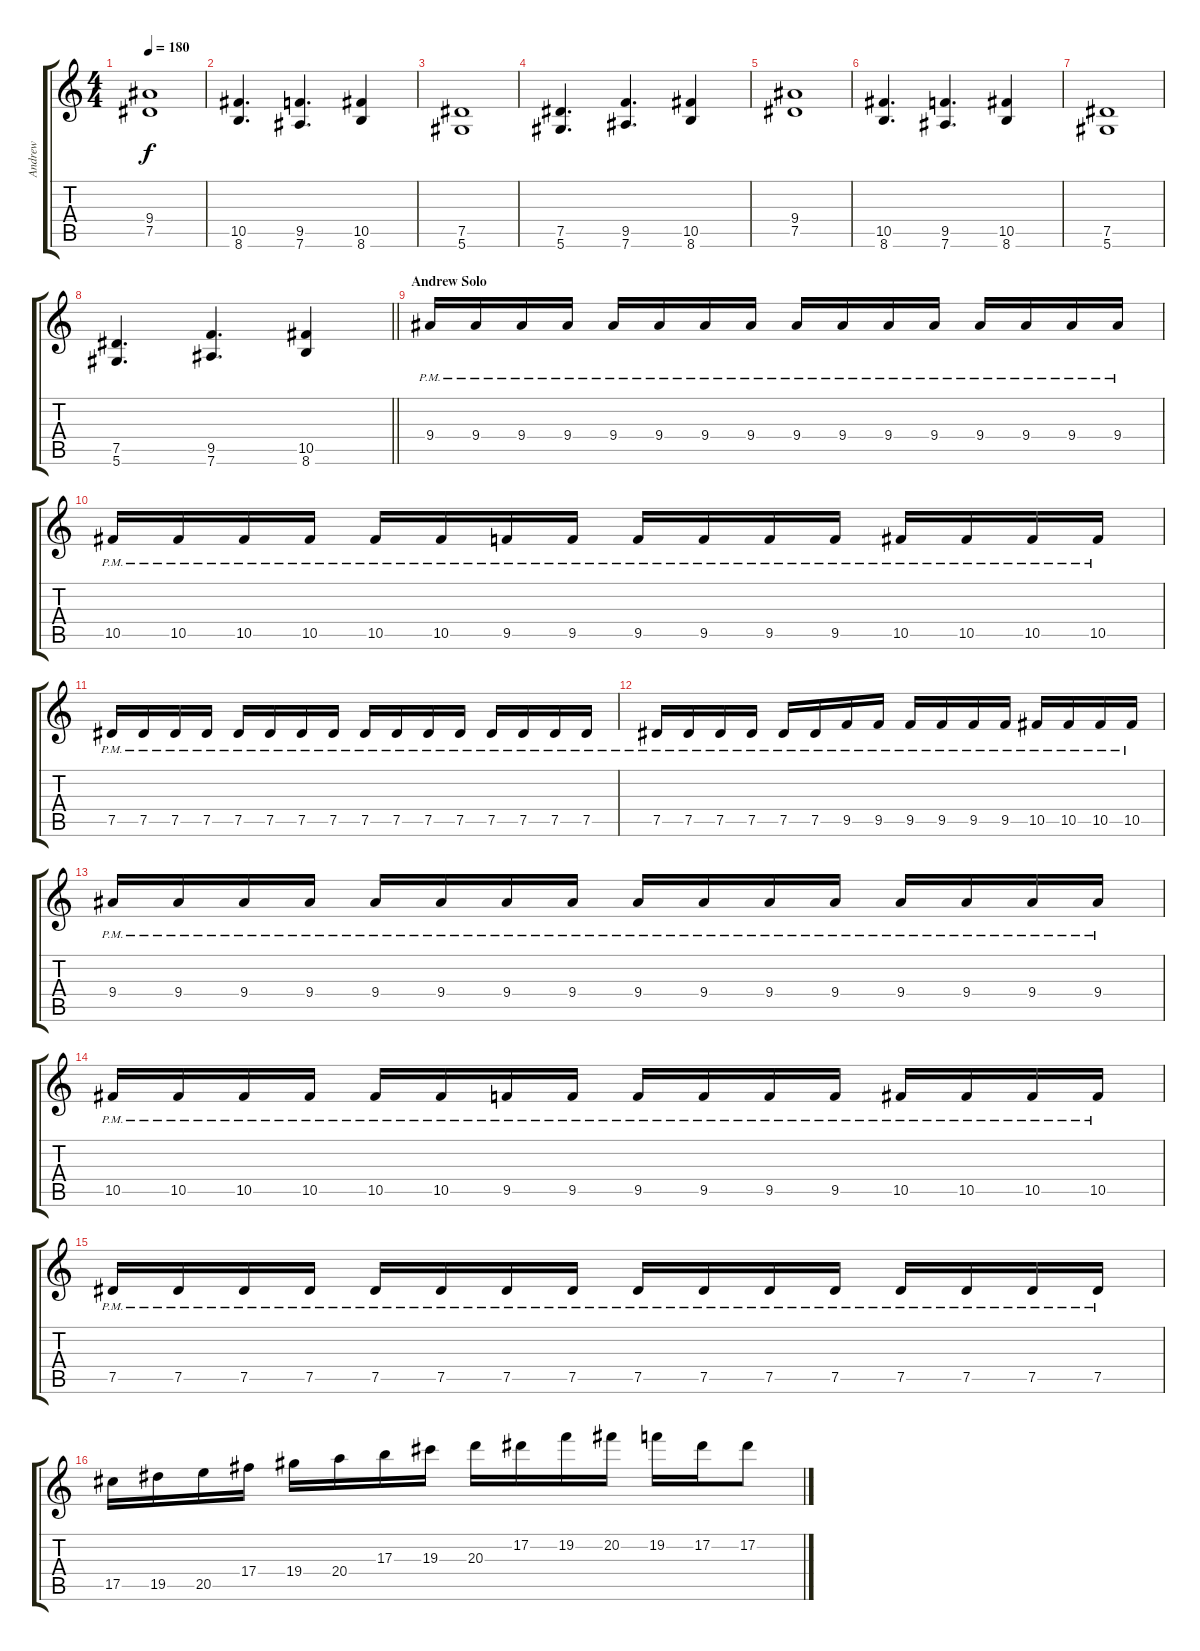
\track ("Andrew" "Andrew") {instrument distortionguitar}
\staff {score tabs}
\tuning (Eb4 Bb3 Gb3 Db3 Ab2 Eb2) {hide}
\ts (4 4)
\tempo 180
\clef g2
\ks c
(9.4 7.5).1{dy f} |
(10.5 8.6).4{d} (9.5 7.6).4{d} (10.5 8.6).4 |
(7.5 5.6).1 |
(7.5 5.6).4{d} (9.5 7.6).4{d} (10.5 8.6).4 |
(9.4 7.5).1 |
(10.5 8.6).4{d} (9.5 7.6).4{d} (10.5 8.6).4 |
(7.5 5.6).1 |
\barLineRight lightlight
(7.5 5.6).4{d} (9.5 7.6).4{d} (10.5 8.6).4 |
\section ("" "Andrew Solo")
9.4{pm}.16 9.4{pm}.16 9.4{pm}.16 9.4{pm}.16 9.4{pm}.16 9.4{pm}.16 9.4{pm}.16 9.4{pm}.16 9.4{pm}.16 9.4{pm}.16 9.4{pm}.16 9.4{pm}.16 9.4{pm}.16 9.4{pm}.16 9.4{pm}.16 9.4{pm}.16 |
10.5{pm}.16 10.5{pm}.16 10.5{pm}.16 10.5{pm}.16 10.5{pm}.16 10.5{pm}.16 9.5{pm}.16 9.5{pm}.16 9.5{pm}.16 9.5{pm}.16 9.5{pm}.16 9.5{pm}.16 10.5{pm}.16 10.5{pm}.16 10.5{pm}.16 10.5{pm}.16 |
7.5{pm}.16 7.5{pm}.16 7.5{pm}.16 7.5{pm}.16 7.5{pm}.16 7.5{pm}.16 7.5{pm}.16 7.5{pm}.16 7.5{pm}.16 7.5{pm}.16 7.5{pm}.16 7.5{pm}.16 7.5{pm}.16 7.5{pm}.16 7.5{pm}.16 7.5{pm}.16 |
7.5{pm}.16 7.5{pm}.16 7.5{pm}.16 7.5{pm}.16 7.5{pm}.16 7.5{pm}.16 9.5{pm}.16 9.5{pm}.16 9.5{pm}.16 9.5{pm}.16 9.5{pm}.16 9.5{pm}.16 10.5{pm}.16 10.5{pm}.16 10.5{pm}.16 10.5{pm}.16 |
9.4{pm}.16 9.4{pm}.16 9.4{pm}.16 9.4{pm}.16 9.4{pm}.16 9.4{pm}.16 9.4{pm}.16 9.4{pm}.16 9.4{pm}.16 9.4{pm}.16 9.4{pm}.16 9.4{pm}.16 9.4{pm}.16 9.4{pm}.16 9.4{pm}.16 9.4{pm}.16 |
10.5{pm}.16 10.5{pm}.16 10.5{pm}.16 10.5{pm}.16 10.5{pm}.16 10.5{pm}.16 9.5{pm}.16 9.5{pm}.16 9.5{pm}.16 9.5{pm}.16 9.5{pm}.16 9.5{pm}.16 10.5{pm}.16 10.5{pm}.16 10.5{pm}.16 10.5{pm}.16 |
7.5{pm}.16 7.5{pm}.16 7.5{pm}.16 7.5{pm}.16 7.5{pm}.16 7.5{pm}.16 7.5{pm}.16 7.5{pm}.16 7.5{pm}.16 7.5{pm}.16 7.5{pm}.16 7.5{pm}.16 7.5{pm}.16 7.5{pm}.16 7.5{pm}.16 7.5{pm}.16 |
17.5.16 19.5.16 20.5.16 17.4.16 19.4.16 20.4.16 17.3.16 19.3.16 20.3.16 17.2.16 19.2.16 20.2.16 19.2.16 17.2.16 17.2.8
